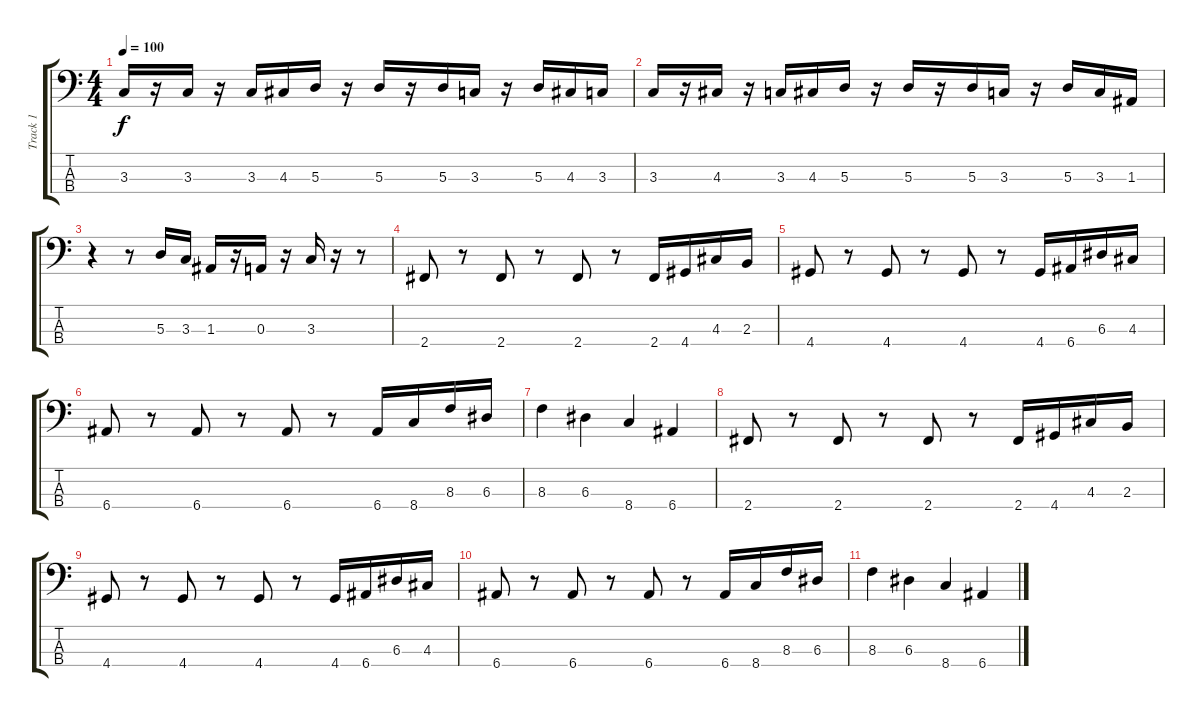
\track ("Track 1" "Track 1") {instrument electricbasspick}
\staff {score tabs}
\tuning (G2 D2 A1 E1) {hide}
\ts (4 4)
\tempo 100
\clef f4
\ks c
3.3.16{dy f} r.16 3.3.16 r.16 3.3.16 4.3.16 5.3.16 r.16 5.3.16 r.16 5.3.16 3.3.16 r.16 5.3.16 4.3.16 3.3.16 |
3.3.16 r.16 4.3.16 r.16 3.3.16 4.3.16 5.3.16 r.16 5.3.16 r.16 5.3.16 3.3.16 r.16 5.3.16 3.3.16 1.3.16 |
r.4 r.8 5.3.16 3.3.16 1.3.16 r.16 0.3.16 r.16 3.3.16 r.16 r.8 |
2.4.8 r.8 2.4.8 r.8 2.4.8 r.8 2.4.16 4.4.16 4.3.16 2.3.16 |
4.4.8 r.8 4.4.8 r.8 4.4.8 r.8 4.4.16 6.4.16 6.3.16 4.3.16 |
6.4.8 r.8 6.4.8 r.8 6.4.8 r.8 6.4.16 8.4.16 8.3.16 6.3.16 |
8.3.4 6.3.4 8.4.4 6.4.4 |
2.4.8 r.8 2.4.8 r.8 2.4.8 r.8 2.4.16 4.4.16 4.3.16 2.3.16 |
4.4.8 r.8 4.4.8 r.8 4.4.8 r.8 4.4.16 6.4.16 6.3.16 4.3.16 |
6.4.8 r.8 6.4.8 r.8 6.4.8 r.8 6.4.16 8.4.16 8.3.16 6.3.16 |
8.3.4 6.3.4 8.4.4 6.4.4
